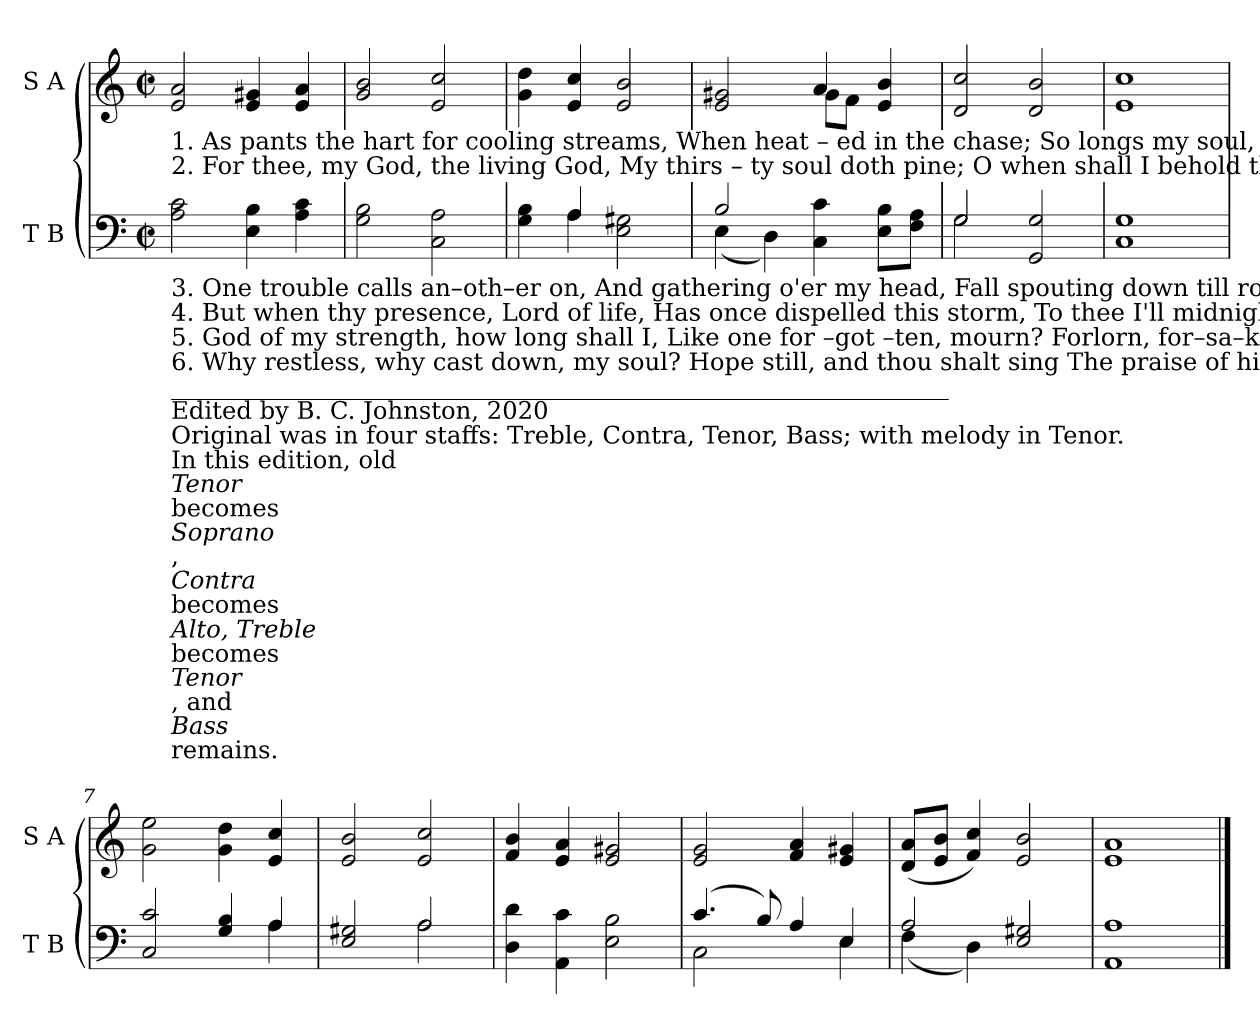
**kern	**kern
*part2	*part1
*staff2	*staff1
*I"T B	*I"S A
*I'T B	*I'S A
*clefF4	*clefG2
*k[]	*k[]
*M2/2	*M2/2
*met(c|)	*met(c|)
*MM120	*MM120
=1	=1
!	!LO:TX:b:t=1. As pants the hart for cooling streams,  When   heat – ed      in  the chase;  So longs my soul, O God, for thee,  And     thy   re – fresh  –  ing    grace.
!	!LO:TX:b:t=2. For thee, my God,  the  living   God,   My      thirs – ty    soul doth pine;  O when shall  I   behold   thy  face,  Thou    Ma – jes – ty         di  –  vine!
!LO:TX:b:t=3. One  trouble  calls an–oth–er    on,   And      gathering     o'er my head, Fall spouting down till round my soul   A        roaring    sea        is    spread.	!
!LO:TX:b:t=4. But when thy presence, Lord of  life,   Has      once dispelled this storm,   To  thee  I'll  midnight  anthems sing,  And     all   my    vows     per – form.	!
!LO:TX:b:t=5. God of my strength, how long shall I,   Like     one  for –got –ten, mourn?  Forlorn, for–sa–ken,  and exposed   To        my  op – pres  –  sor's  scorn?	!
!LO:TX:b:t=6. Why restless, why cast down, my soul?  Hope  still, and  thou  shalt  sing    The praise of him who is thy God,   Thy  health's  e  –  ter   –   nal   spring.	!
!LO:TX:b:t=________________________________________________________________	!
!LO:TX:b:t=Edited by B. C. Johnston, 2020	!
!LO:TX:b:t=Original was in four staffs&colon; Treble, Contra, Tenor, Bass; with melody in Tenor.	!
!LO:TX:b:t=In this edition, old	!
!LO:TX:b:i:t=Tenor	!
!LO:TX:b:t=becomes	!
!LO:TX:b:i:t=Soprano	!
!LO:TX:b:t=,	!
!LO:TX:b:i:t=Contra	!
!LO:TX:b:t=becomes	!
!LO:TX:b:i:t=Alto, Treble	!
!LO:TX:b:t=becomes	!
!LO:TX:b:i:t=Tenor	!
!LO:TX:b:t=, and	!
!LO:TX:b:i:t=Bass	!
!LO:TX:b:t=remains.	!
2A\ 2c\	2e/ 2a/
4E\ 4B\	4e/ 4g#X/
4A\ 4c\	4e/ 4a/
=2	=2
2G\ 2B\	2g/ 2b/
2C\ 2A\	2e/ 2cc/
=3	=3
*^	*
4G\ 4B\	4ryy	4g\ 4dd\
4A/	4A\	4e/ 4cc/
2E\ 2G#X\	2ryy	2e/ 2b/
=4	=4	=4
*	*	*^
2B/	(>4E\	2e/ 2g#X/	4ryy
.	4D\)	.	4ryy
4C\ 4c\	2ryy	4a/	8g#\L
.	.	.	8f\J
8E\ 8B\L	.	4e/ 4b/	4ryy
8F\ 8A\J	.	.	.
*	*	*v	*v
=5	=5	=5
2G/	2G\	2d/ 2cc/
2GG/ 2G/	2ryy	2d/ 2b/
*v	*v	*
=6	=6
1C 1G	1e 1cc
=7	=7
*^	*
2C/ 2c/	2ryy	2g\ 2ee\
4G/ 4B/	4ryy	4g\ 4dd\
4A/	4A\	4e/ 4cc/
=8	=8	=8
2E/ 2G#X/	2ryy	2e/ 2b/
2A/	2A\	2e/ 2cc/
*v	*v	*
=9	=9
4D\ 4d\	4f/ 4b/
4AA\ 4c\	4e/ 4a/
2E\ 2B\	2e/ 2g#X/
=10	=10
*^	*
(<4.c/	2C\	2e/ 2g/
8B/)	.	.
4A/	4ryy	4f/ 4a/
4E/	4E\	4e/ 4g#X/
=11	=11	=11
2A/	(>4F\	(<8d/ 8a/L
.	.	8e/ 8b/J
.	4D\)	4f/ 4cc/)
2E/ 2G#X/	2ryy	2e/ 2b/
*v	*v	*
=12	=12
1AA 1A	1e 1a
==	==
*-	*-
